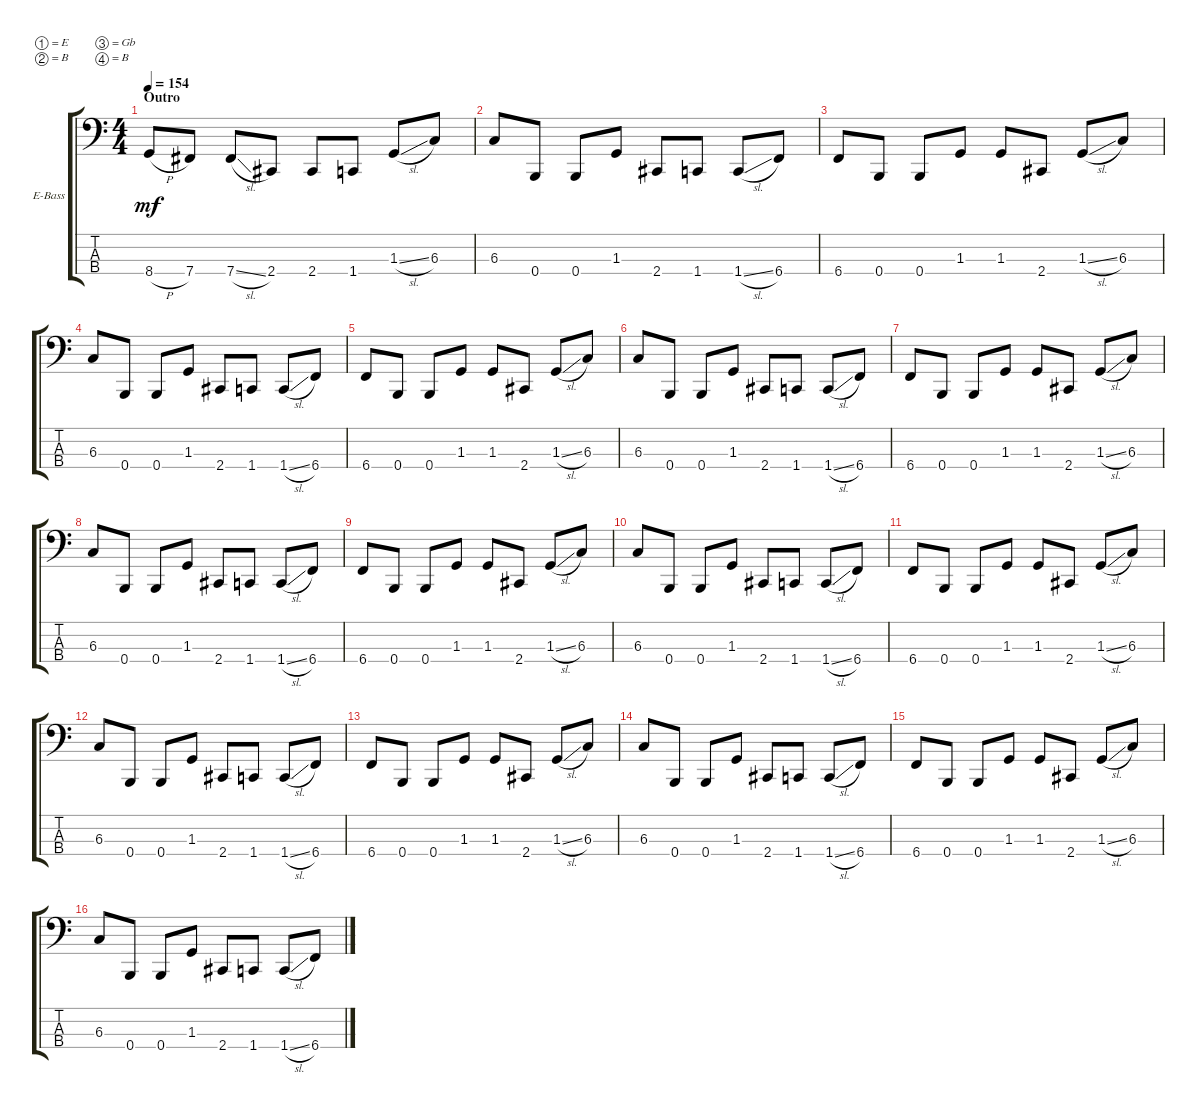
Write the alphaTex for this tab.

\defaultSystemsLayout 4
\bracketExtendMode groupsimilarinstruments
\firstSystemTrackNameOrientation horizontal
\otherSystemsTrackNameOrientation horizontal
\track ("Electric Bass" "E-Bass") {instrument electricbassfinger}
\staff {score tabs}
\tuning (E2 B1 Gb1 B0)
\ts (4 4)
\section ("" "Outro")
\tempo 154
\clef f4
\ks c
8.4{h}.8{dy mf} 7.4.8 7.4{sl}.8 2.4.8 2.4.8 1.4.8 1.3{sl}.8 6.3.8 |
6.3.8 0.4.8 0.4.8 1.3.8 2.4.8 1.4.8 1.4{sl}.8 6.4.8 |
6.4.8 0.4.8 0.4.8 1.3.8 1.3.8 2.4.8 1.3{sl}.8 6.3.8 |
6.3.8 0.4.8 0.4.8 1.3.8 2.4.8 1.4.8 1.4{sl}.8 6.4.8 |
6.4.8 0.4.8 0.4.8 1.3.8 1.3.8 2.4.8 1.3{sl}.8 6.3.8 |
6.3.8 0.4.8 0.4.8 1.3.8 2.4.8 1.4.8 1.4{sl}.8 6.4.8 |
6.4.8 0.4.8 0.4.8 1.3.8 1.3.8 2.4.8 1.3{sl}.8 6.3.8 |
6.3.8 0.4.8 0.4.8 1.3.8 2.4.8 1.4.8 1.4{sl}.8 6.4.8 |
6.4.8 0.4.8 0.4.8 1.3.8 1.3.8 2.4.8 1.3{sl}.8 6.3.8 |
6.3.8 0.4.8 0.4.8 1.3.8 2.4.8 1.4.8 1.4{sl}.8 6.4.8 |
6.4.8 0.4.8 0.4.8 1.3.8 1.3.8 2.4.8 1.3{sl}.8 6.3.8 |
6.3.8 0.4.8 0.4.8 1.3.8 2.4.8 1.4.8 1.4{sl}.8 6.4.8 |
6.4.8 0.4.8 0.4.8 1.3.8 1.3.8 2.4.8 1.3{sl}.8 6.3.8 |
6.3.8 0.4.8 0.4.8 1.3.8 2.4.8 1.4.8 1.4{sl}.8 6.4.8 |
6.4.8 0.4.8 0.4.8 1.3.8 1.3.8 2.4.8 1.3{sl}.8 6.3.8 |
6.3.8 0.4.8 0.4.8 1.3.8 2.4.8 1.4.8 1.4{sl}.8 6.4.8
